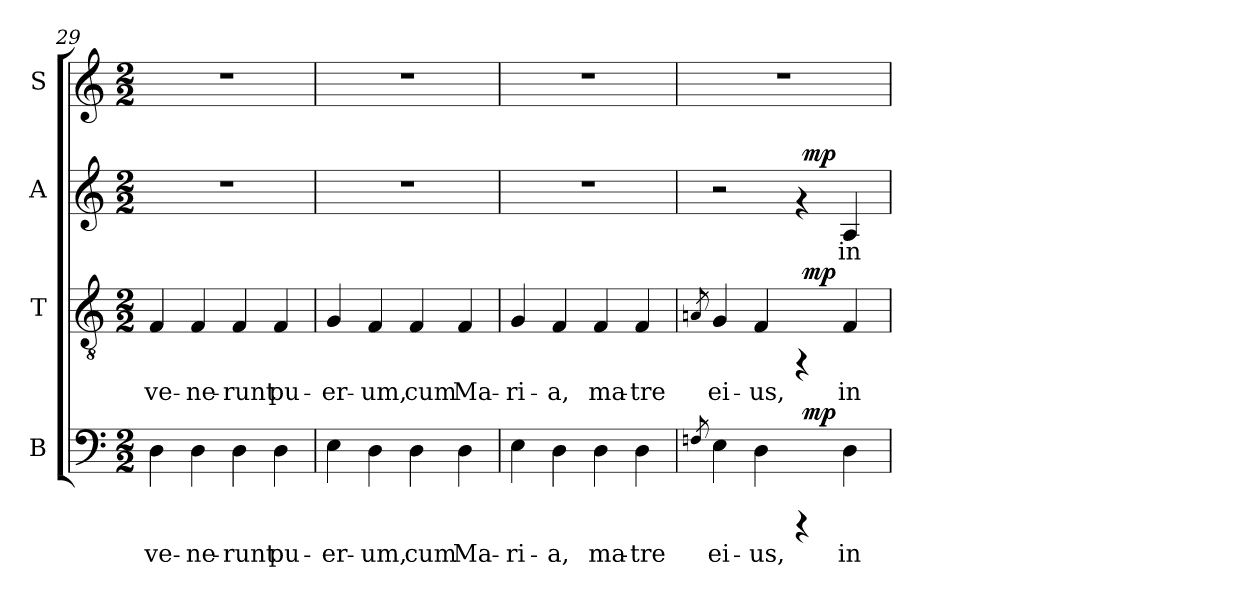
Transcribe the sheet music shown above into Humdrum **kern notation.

**kern	**text	**dynam	**kern	**text	**dynam	**kern	**text	**dynam	**kern
*part4	*part4	*part4	*part3	*part3	*part3	*part2	*part2	*part2	*part1
*staff4	*staff4	*staff4	*staff3	*staff3	*staff3	*staff2	*staff2	*staff2	*staff1
*I"B	*	*	*I"T	*	*	*I"A	*	*	*I"S
*clefF4	*	*	*clefGv2	*	*	*clefG2	*	*	*clefG2
*k[]	*	*	*k[]	*	*	*k[]	*	*	*k[]
*C:	*	*	*C:	*	*	*C:	*	*	*C:
*M2/2	*	*	*M2/2	*	*	*M2/2	*	*	*M2/2
=29	=29	=29	=29	=29	=29	=29	=29	=29	=29
!	!LO:LY:b:cj	!	!	!LO:LY:b:cj	!	!	!	!	!
4D\	-ve-	.	4F/	-ve-	.	1r	.	.	1r
!	!LO:LY:b:cj	!	!	!LO:LY:b:cj	!	!	!	!	!
4D\	-ne-	.	4F/	-ne-	.	.	.	.	.
!	!LO:LY:b:cj	!	!	!LO:LY:b:cj	!	!	!	!	!
4D\	-runt	.	4F/	-runt	.	.	.	.	.
!	!LO:LY:b:cj	!	!	!LO:LY:b:cj	!	!	!	!	!
4D\	pu-	.	4F/	pu-	.	.	.	.	.
=30	=30	=30	=30	=30	=30	=30	=30	=30	=30
!	!LO:LY:b:cj	!	!	!LO:LY:b:cj	!	!	!	!	!
4E\	-er-	.	4G/	-er-	.	1r	.	.	1r
!	!LO:LY:b:cj	!	!	!LO:LY:b:cj	!	!	!	!	!
4D\	-um,	.	4F/	-um,	.	.	.	.	.
!	!LO:LY:b:cj	!	!	!LO:LY:b:cj	!	!	!	!	!
4D\	cum	.	4F/	cum	.	.	.	.	.
!	!LO:LY:b:cj	!	!	!LO:LY:b:cj	!	!	!	!	!
4D\	Ma-	.	4F/	Ma-	.	.	.	.	.
!!LO:LB:g=z
=31	=31	=31	=31	=31	=31	=31	=31	=31	=31
!	!LO:LY:b:cj	!	!	!LO:LY:b:cj	!	!	!	!	!
4E\	-ri-	.	4G/	-ri-	.	1r	.	.	1r
!	!LO:LY:b:cj	!	!	!LO:LY:b:cj	!	!	!	!	!
4D\	-a,	.	4F/	-a,	.	.	.	.	.
!	!LO:LY:b:cj	!	!	!LO:LY:b:cj	!	!	!	!	!
4D\	ma-	.	4F/	ma-	.	.	.	.	.
!	!LO:LY:b:cj	!	!	!LO:LY:b:cj	!	!	!	!	!
4D\	-tre	.	4F/	-tre	.	.	.	.	.
=32	=32	=32	=32	=32	=32	=32	=32	=32	=32
8qFn/	.	.	8qAn/	.	.	.	.	.	.
!	!LO:LY:b:cj	!	!	!LO:LY:b:cj	!	!	!	!	!
*^	*	*	*^	*	*	*^	*	*	*
4E\	2ryy	ei-	.	4G/	2ryy	ei-	.	2r	2ryy	.	.	1r
!	!	!LO:LY:b:cj	!	!	!	!LO:LY:b:cj	!	!	!	!	!	!
4D\	.	-us,	.	4F/	.	-us,	.	.	.	.	.	.
4rCCC	64ryy	.	.	4rFF	64ryy	.	.	4rf	64ryy	.	.	.
!	!	!	!LO:DY:a	!	!	!	!LO:DY:a	!	!	!	!LO:DY:a	!
.	4ryy	.	mp	.	4ryy	.	mp	.	4ryy	.	mp	.
!	!	!LO:LY:b:cj	!	!	!	!LO:LY:b:cj	!	!	!	!LO:LY:b:cj	!	!
4D\	.	in-	.	4F/	.	in-	.	4A/	.	in-	.	.
.	8...ryy	.	.	.	8...ryy	.	.	.	8...ryy	.	.	.
*v	*v	*	*	*	*	*	*	*v	*v	*	*	*
*	*	*	*v	*v	*	*	*	*	*	*
=	=	=	=	=	=	=	=	=	=
*-	*-	*-	*-	*-	*-	*-	*-	*-	*-
